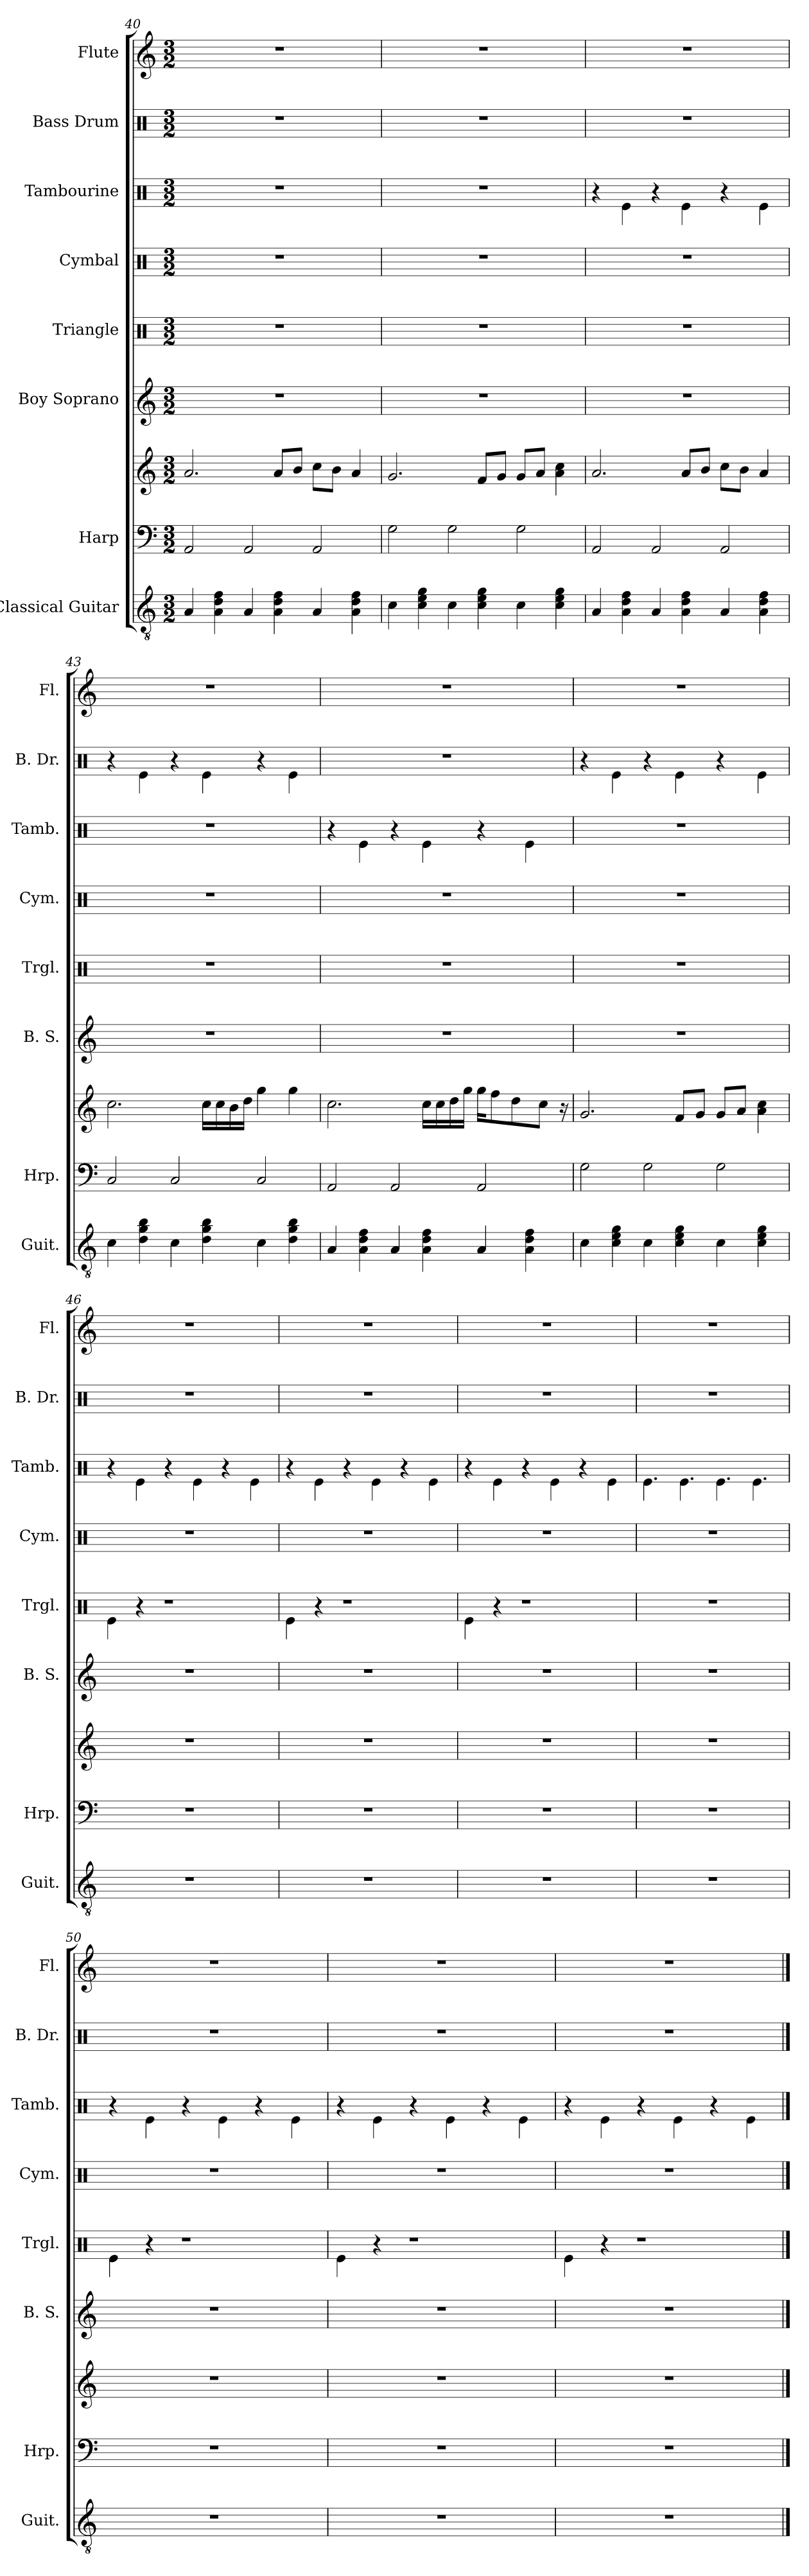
**kern	**kern	**kern	**kern	**kern	**kern	**kern	**kern	**kern
*part8	*part7	*part7	*part6	*part5	*part4	*part3	*part2	*part1
*staff9	*staff8	*staff7	*staff6	*staff5	*staff4	*staff3	*staff2	*staff1
*I"Classical Guitar	*I"Harp	*	*I"Boy Soprano	*I"Triangle	*I"Cymbal	*I"Tambourine	*I"Bass Drum	*I"Flute
*I'Guit.	*I'Hrp.	*	*I'B. S.	*I'Trgl.	*I'Cym.	*I'Tamb.	*I'B. Dr.	*I'Fl.
*clefGv2	*clefF4	*clefG2	*clefG2	*clefX	*clefX	*clefX	*clefX	*clefG2
*k[]	*k[]	*k[]	*k[]	*k[]	*k[]	*k[]	*k[]	*k[]
*M3/2	*M3/2	*M3/2	*M3/2	*M3/2	*M3/2	*M3/2	*M3/2	*M3/2
=40	=40	=40	=40	=40	=40	=40	=40	=40
4A/	2AA/	2.a/	1.r	1.r	1.r	1.r	1.r	1.r
4A\ 4d\ 4f\	.	.	.	.	.	.	.	.
4A/	2AA/	.	.	.	.	.	.	.
4A\ 4d\ 4f\	.	8a/L	.	.	.	.	.	.
.	.	8b/J	.	.	.	.	.	.
4A/	2AA/	8cc\L	.	.	.	.	.	.
.	.	8b\J	.	.	.	.	.	.
4A\ 4d\ 4f\	.	4a/	.	.	.	.	.	.
=41	=41	=41	=41	=41	=41	=41	=41	=41
4c\	2G\	2.g/	1.r	1.r	1.r	1.r	1.r	1.r
4c\ 4e\ 4g\	.	.	.	.	.	.	.	.
4c\	2G\	.	.	.	.	.	.	.
4c\ 4e\ 4g\	.	8f/L	.	.	.	.	.	.
.	.	8g/J	.	.	.	.	.	.
4c\	2G\	8g/L	.	.	.	.	.	.
.	.	8a/J	.	.	.	.	.	.
4c\ 4e\ 4g\	.	4a\ 4cc\	.	.	.	.	.	.
=42	=42	=42	=42	=42	=42	=42	=42	=42
4A/	2AA/	2.a/	1.r	1.r	1.r	4r	1.r	1.r
4A\ 4d\ 4f\	.	.	.	.	.	4Re\	.	.
4A/	2AA/	.	.	.	.	4r	.	.
4A\ 4d\ 4f\	.	8a/L	.	.	.	4Re\	.	.
.	.	8b/J	.	.	.	.	.	.
4A/	2AA/	8cc\L	.	.	.	4r	.	.
.	.	8b\J	.	.	.	.	.	.
4A\ 4d\ 4f\	.	4a/	.	.	.	4Re\	.	.
!!LO:PB:g=z
=43	=43	=43	=43	=43	=43	=43	=43	=43
4c\	2C/	2.cc\	1.r	1.r	1.r	1.r	4r	1.r
4d\ 4g\ 4b\	.	.	.	.	.	.	4Re\	.
4c\	2C/	.	.	.	.	.	4r	.
4d\ 4g\ 4b\	.	16cc\LL	.	.	.	.	4Re\	.
.	.	16cc\	.	.	.	.	.	.
.	.	16b\	.	.	.	.	.	.
.	.	16dd\JJ	.	.	.	.	.	.
4c\	2C/	4gg\	.	.	.	.	4r	.
4d\ 4g\ 4b\	.	4gg\	.	.	.	.	4Re\	.
=44	=44	=44	=44	=44	=44	=44	=44	=44
4A/	2AA/	2.cc\	1.r	1.r	1.r	4r	1.r	1.r
4A\ 4d\ 4f\	.	.	.	.	.	4Re\	.	.
4A/	2AA/	.	.	.	.	4r	.	.
4A\ 4d\ 4f\	.	16cc\LL	.	.	.	4Re\	.	.
.	.	16cc\	.	.	.	.	.	.
.	.	16dd\	.	.	.	.	.	.
.	.	16gg\JJ	.	.	.	.	.	.
4A/	2AA/	16gg\KL	.	.	.	4r	.	.
.	.	8ff\	.	.	.	.	.	.
.	.	8dd\	.	.	.	.	.	.
4A\ 4d\ 4f\	.	.	.	.	.	4Re\	.	.
.	.	8cc\J	.	.	.	.	.	.
.	.	16r	.	.	.	.	.	.
=45	=45	=45	=45	=45	=45	=45	=45	=45
4c\	2G\	2.g/	1.r	1.r	1.r	1.r	4r	1.r
4c\ 4e\ 4g\	.	.	.	.	.	.	4Re\	.
4c\	2G\	.	.	.	.	.	4r	.
4c\ 4e\ 4g\	.	8f/L	.	.	.	.	4Re\	.
.	.	8g/J	.	.	.	.	.	.
4c\	2G\	8g/L	.	.	.	.	4r	.
.	.	8a/J	.	.	.	.	.	.
4c\ 4e\ 4g\	.	4a\ 4cc\	.	.	.	.	4Re\	.
=46	=46	=46	=46	=46	=46	=46	=46	=46
1.r	1.r	1.r	1.r	4Re\	1.r	4r	1.r	1.r
.	.	.	.	4r	.	4Re\	.	.
.	.	.	.	1r	.	4r	.	.
.	.	.	.	.	.	4Re\	.	.
.	.	.	.	.	.	4r	.	.
.	.	.	.	.	.	4Re\	.	.
=47	=47	=47	=47	=47	=47	=47	=47	=47
1.r	1.r	1.r	1.r	4Re\	1.r	4r	1.r	1.r
.	.	.	.	4r	.	4Re\	.	.
.	.	.	.	1r	.	4r	.	.
.	.	.	.	.	.	4Re\	.	.
.	.	.	.	.	.	4r	.	.
.	.	.	.	.	.	4Re\	.	.
!!LO:PB:g=z
=48	=48	=48	=48	=48	=48	=48	=48	=48
1.r	1.r	1.r	1.r	4Re\	1.r	4r	1.r	1.r
.	.	.	.	4r	.	4Re\	.	.
.	.	.	.	1r	.	4r	.	.
.	.	.	.	.	.	4Re\	.	.
.	.	.	.	.	.	4r	.	.
.	.	.	.	.	.	4Re\	.	.
=49	=49	=49	=49	=49	=49	=49	=49	=49
1.r	1.r	1.r	1.r	1.r	1.r	4.Re\	1.r	1.r
.	.	.	.	.	.	4.Re\	.	.
.	.	.	.	.	.	4.Re\	.	.
.	.	.	.	.	.	4.Re\	.	.
=50	=50	=50	=50	=50	=50	=50	=50	=50
1.r	1.r	1.r	1.r	4Re\	1.r	4r	1.r	1.r
.	.	.	.	4r	.	4Re\	.	.
.	.	.	.	1r	.	4r	.	.
.	.	.	.	.	.	4Re\	.	.
.	.	.	.	.	.	4r	.	.
.	.	.	.	.	.	4Re\	.	.
=51	=51	=51	=51	=51	=51	=51	=51	=51
1.r	1.r	1.r	1.r	4Re\	1.r	4r	1.r	1.r
.	.	.	.	4r	.	4Re\	.	.
.	.	.	.	1r	.	4r	.	.
.	.	.	.	.	.	4Re\	.	.
.	.	.	.	.	.	4r	.	.
.	.	.	.	.	.	4Re\	.	.
=52	=52	=52	=52	=52	=52	=52	=52	=52
1.r	1.r	1.r	1.r	4Re\	1.r	4r	1.r	1.r
.	.	.	.	4r	.	4Re\	.	.
.	.	.	.	1r	.	4r	.	.
.	.	.	.	.	.	4Re\	.	.
.	.	.	.	.	.	4r	.	.
.	.	.	.	.	.	4Re\	.	.
==	==	==	==	==	==	==	==	==
*-	*-	*-	*-	*-	*-	*-	*-	*-
